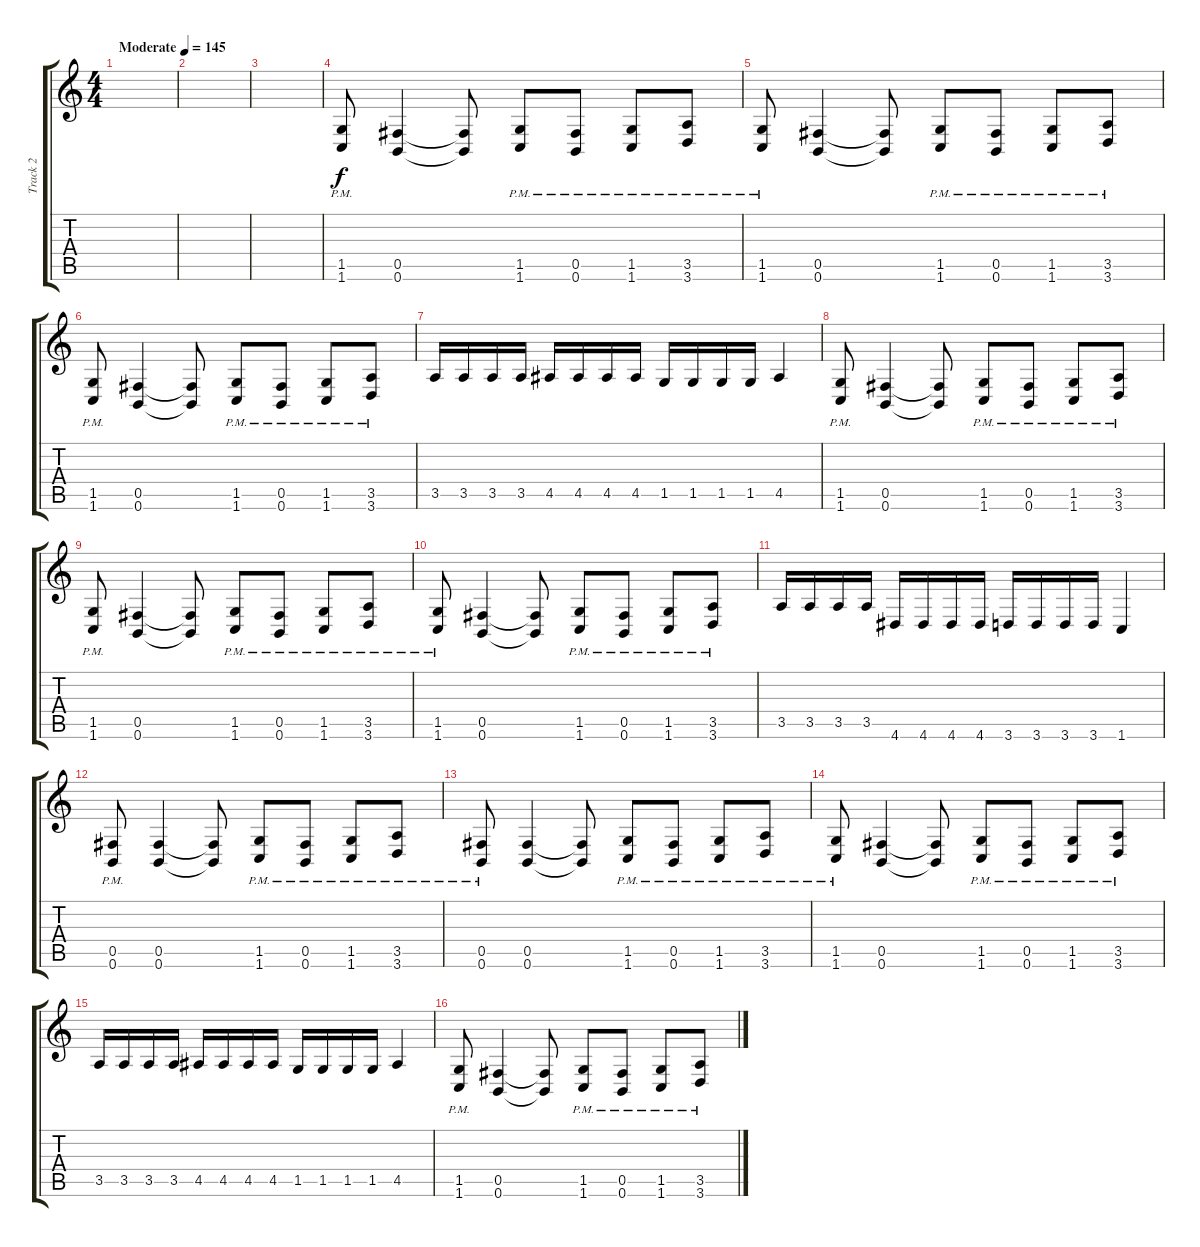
\track ("Track 2" "Track 2") {instrument distortionguitar}
\staff {score tabs}
\tuning (Db4 Ab3 E3 B2 Gb2 B1) {hide}
\ts (4 4)
\tempo (145 "Moderate")
\clef g2
\ks c
|
|
|
(1.5{pm} 1.6{pm}).8 (0.5 0.6).4 (0.5{t} 0.6{t}).8 (1.5{pm} 1.6{pm}).8 (0.5{pm} 0.6{pm}).8 (1.5{pm} 1.6{pm}).8 (3.5{pm} 3.6{pm}).8 |
(1.5{pm} 1.6{pm}).8 (0.5 0.6).4 (0.5{t} 0.6{t}).8 (1.5{pm} 1.6{pm}).8 (0.5{pm} 0.6{pm}).8 (1.5{pm} 1.6{pm}).8 (3.5{pm} 3.6{pm}).8 |
(1.5{pm} 1.6{pm}).8 (0.5 0.6).4 (0.5{t} 0.6{t}).8 (1.5{pm} 1.6{pm}).8 (0.5{pm} 0.6{pm}).8 (1.5{pm} 1.6{pm}).8 (3.5{pm} 3.6{pm}).8 |
3.5.16{volume 13} 3.5.16 3.5.16 3.5.16 4.5.16 4.5.16 4.5.16 4.5.16 1.5.16 1.5.16 1.5.16 1.5.16 4.5.4 |
(1.5{pm} 1.6{pm}).8 (0.5 0.6).4 (0.5{t} 0.6{t}).8 (1.5{pm} 1.6{pm}).8 (0.5{pm} 0.6{pm}).8 (1.5{pm} 1.6{pm}).8 (3.5{pm} 3.6{pm}).8 |
(1.5{pm} 1.6{pm}).8 (0.5 0.6).4 (0.5{t} 0.6{t}).8 (1.5{pm} 1.6{pm}).8 (0.5{pm} 0.6{pm}).8 (1.5{pm} 1.6{pm}).8 (3.5{pm} 3.6{pm}).8 |
(1.5{pm} 1.6{pm}).8 (0.5 0.6).4 (0.5{t} 0.6{t}).8 (1.5{pm} 1.6{pm}).8 (0.5{pm} 0.6{pm}).8 (1.5{pm} 1.6{pm}).8 (3.5{pm} 3.6{pm}).8 |
3.5.16{volume 13} 3.5.16 3.5.16 3.5.16 4.6.16 4.6.16 4.6.16 4.6.16 3.6.16 3.6.16 3.6.16 3.6.16 1.6.4 |
(0.5{pm} 0.6{pm}).8 (0.5 0.6).4 (0.5{t} 0.6{t}).8 (1.5{pm} 1.6{pm}).8 (0.5{pm} 0.6{pm}).8 (1.5{pm} 1.6{pm}).8 (3.5{pm} 3.6{pm}).8 |
(0.5{pm} 0.6{pm}).8 (0.5 0.6).4 (0.5{t} 0.6{t}).8 (1.5{pm} 1.6{pm}).8 (0.5{pm} 0.6{pm}).8 (1.5{pm} 1.6{pm}).8 (3.5{pm} 3.6{pm}).8 |
(1.5{pm} 1.6{pm}).8 (0.5 0.6).4 (0.5{t} 0.6{t}).8 (1.5{pm} 1.6{pm}).8 (0.5{pm} 0.6{pm}).8 (1.5{pm} 1.6{pm}).8 (3.5{pm} 3.6{pm}).8 |
3.5.16{volume 13} 3.5.16 3.5.16 3.5.16 4.5.16 4.5.16 4.5.16 4.5.16 1.5.16 1.5.16 1.5.16 1.5.16 4.5.4 |
(1.5{pm} 1.6{pm}).8 (0.5 0.6).4 (0.5{t} 0.6{t}).8 (1.5{pm} 1.6{pm}).8 (0.5{pm} 0.6{pm}).8 (1.5{pm} 1.6{pm}).8 (3.5{pm} 3.6{pm}).8
